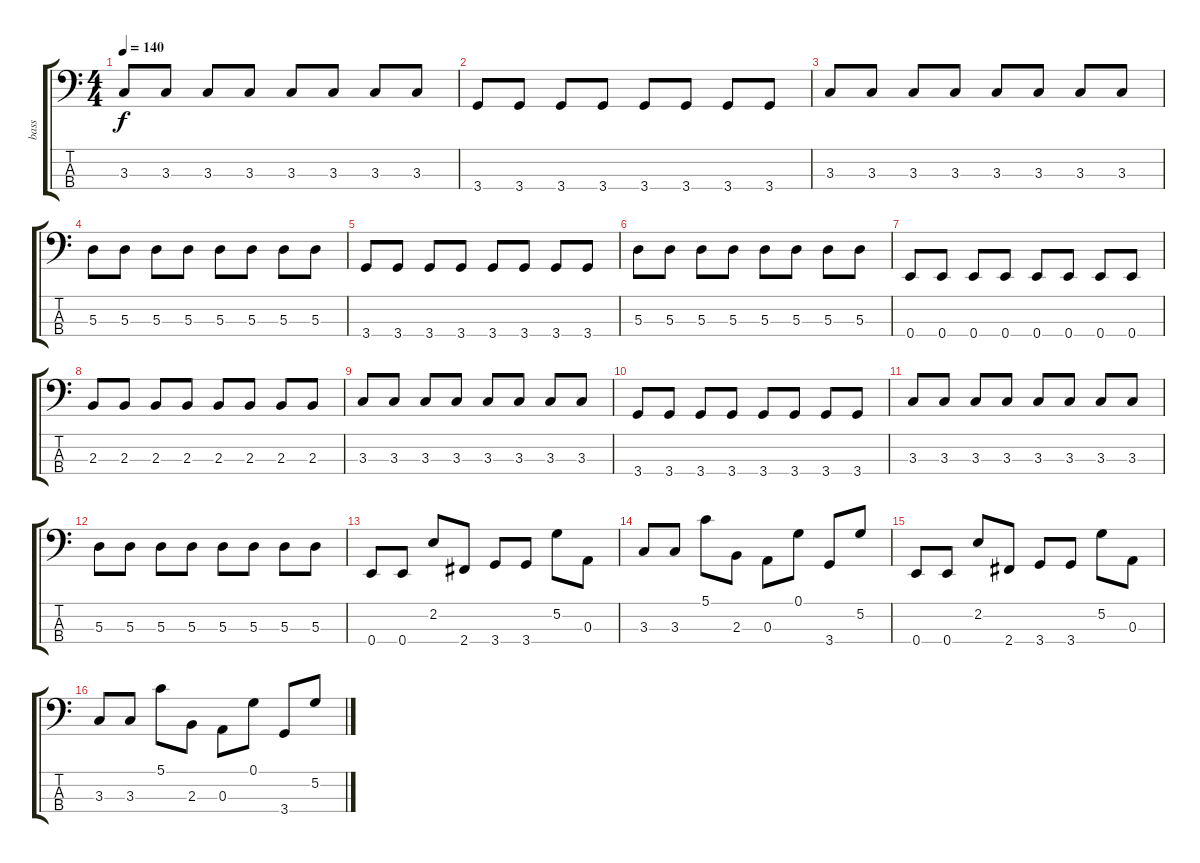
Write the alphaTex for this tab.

\track ("bass" "bass") {instrument electricbassfinger}
\staff {score tabs}
\tuning (G2 D2 A1 E1) {hide}
\ts (4 4)
\tempo 140
\clef f4
\ks c
3.3.8{dy f} 3.3.8 3.3.8 3.3.8 3.3.8 3.3.8 3.3.8 3.3.8 |
3.4.8 3.4.8 3.4.8 3.4.8 3.4.8 3.4.8 3.4.8 3.4.8 |
3.3.8 3.3.8 3.3.8 3.3.8 3.3.8 3.3.8 3.3.8 3.3.8 |
5.3.8 5.3.8 5.3.8 5.3.8 5.3.8 5.3.8 5.3.8 5.3.8 |
3.4.8 3.4.8 3.4.8 3.4.8 3.4.8 3.4.8 3.4.8 3.4.8 |
5.3.8 5.3.8 5.3.8 5.3.8 5.3.8 5.3.8 5.3.8 5.3.8 |
0.4.8 0.4.8 0.4.8 0.4.8 0.4.8 0.4.8 0.4.8 0.4.8 |
2.3.8 2.3.8 2.3.8 2.3.8 2.3.8 2.3.8 2.3.8 2.3.8 |
3.3.8 3.3.8 3.3.8 3.3.8 3.3.8 3.3.8 3.3.8 3.3.8 |
3.4.8 3.4.8 3.4.8 3.4.8 3.4.8 3.4.8 3.4.8 3.4.8 |
3.3.8 3.3.8 3.3.8 3.3.8 3.3.8 3.3.8 3.3.8 3.3.8 |
5.3.8 5.3.8 5.3.8 5.3.8 5.3.8 5.3.8 5.3.8 5.3.8 |
0.4.8 0.4.8 2.2.8 2.4.8 3.4.8 3.4.8 5.2.8 0.3.8 |
3.3.8 3.3.8 5.1.8 2.3.8 0.3.8 0.1.8 3.4.8 5.2.8 |
0.4.8 0.4.8 2.2.8 2.4.8 3.4.8 3.4.8 5.2.8 0.3.8 |
3.3.8 3.3.8 5.1.8 2.3.8 0.3.8 0.1.8 3.4.8 5.2.8
